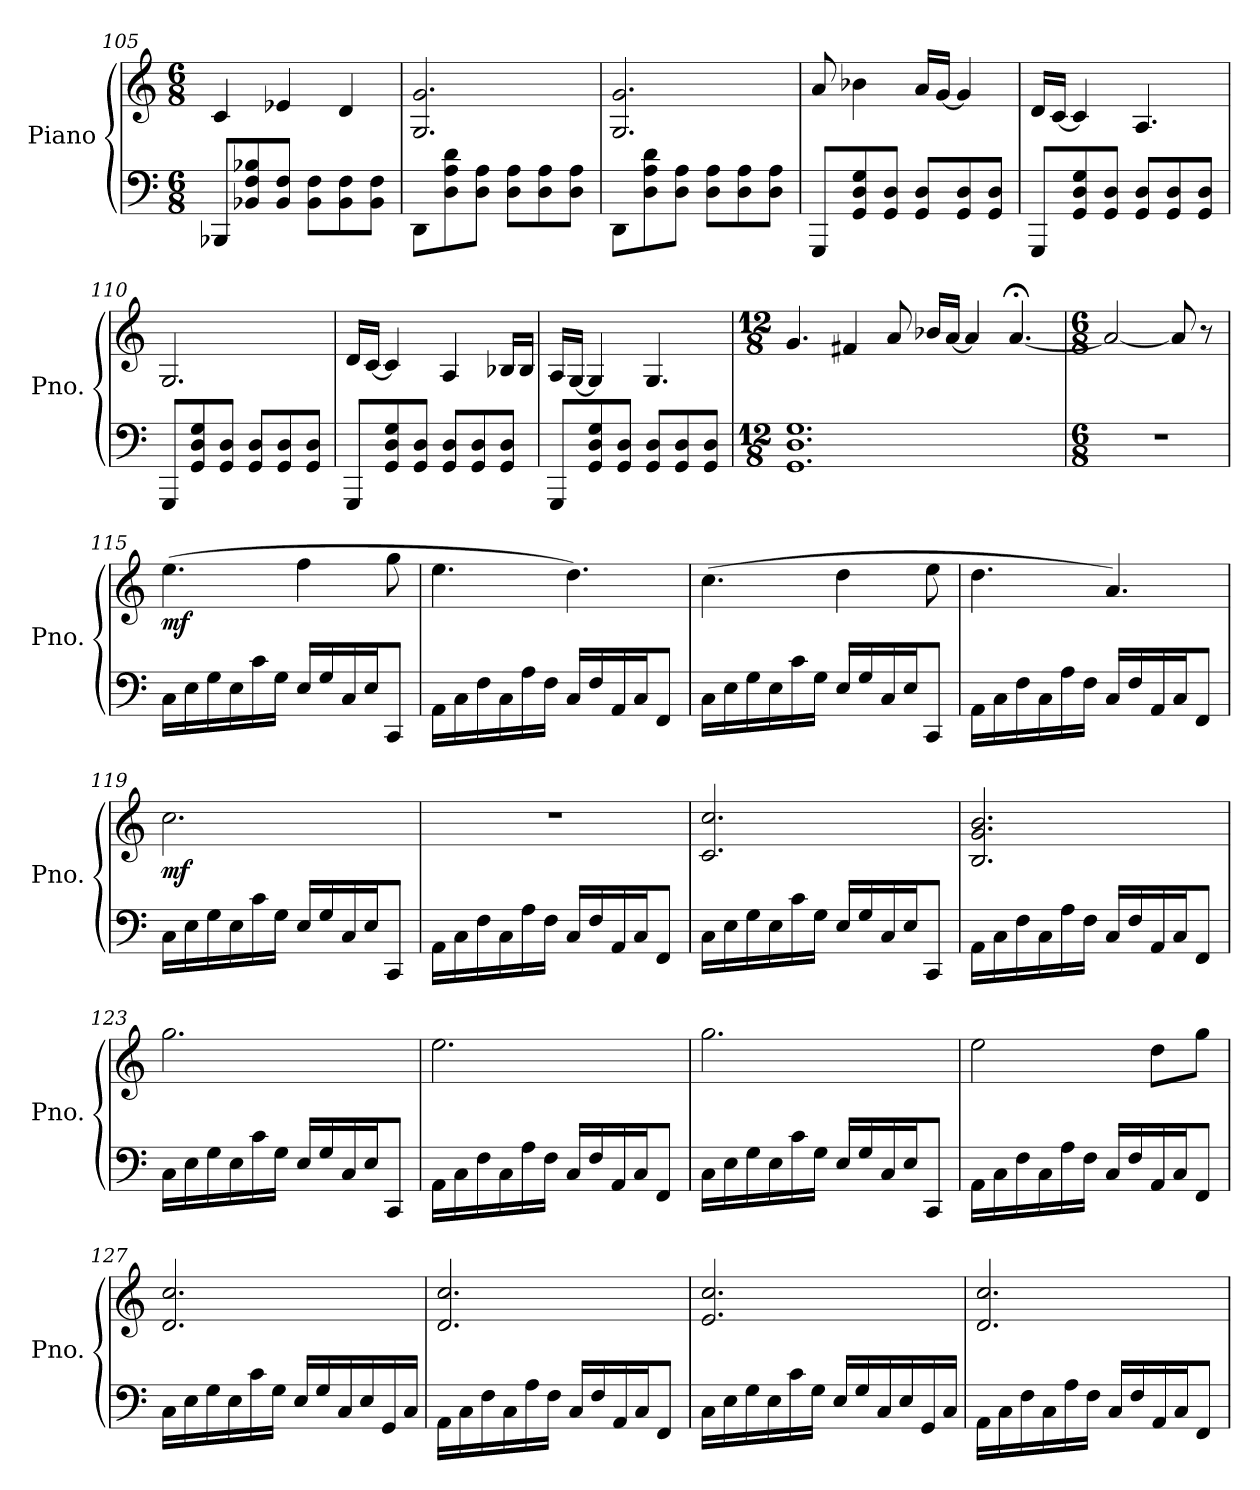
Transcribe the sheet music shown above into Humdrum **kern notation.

**kern	**kern	**dynam
*part1	*part1	*part1
*staff2	*staff1	*staff1/2
*I"Piano	*	*
*I'Pno.	*	*
!!LO:LB:g=z
*clefF4	*clefG2	*
*k[]	*k[]	*
*M6/8	*M6/8	*
=105	=105	=105
8BBB-X/L	4c/	.
8BB-X/ 8F/ 8B-X/	.	.
8BB-/ 8F/J	4e-X/	.
8BB-\ 8F\L	.	.
8BB-\ 8F\	4d/	.
8BB-\ 8F\J	.	.
=106	=106	=106
8DD\L	2.G/ 2.g/	.
8D\ 8A\ 8d\	.	.
8D\ 8A\J	.	.
8D\ 8A\L	.	.
8D\ 8A\	.	.
8D\ 8A\J	.	.
=107	=107	=107
8DD\L	2.G/ 2.g/	.
8D\ 8A\ 8d\	.	.
8D\ 8A\J	.	.
8D\ 8A\L	.	.
8D\ 8A\	.	.
8D\ 8A\J	.	.
=108	=108	=108
8GGG/L	8a/	.
8GG/ 8D/ 8G/	4b-X\	.
8GG/ 8D/J	.	.
8GG/ 8D/L	16a/LL	.
.	[16g/JJ	.
8GG/ 8D/	4g/]	.
8GG/ 8D/J	.	.
=109	=109	=109
8GGG/L	16d/LL	.
.	[16c/JJ	.
8GG/ 8D/ 8G/	4c/]	.
8GG/ 8D/J	.	.
8GG/ 8D/L	4.A/	.
8GG/ 8D/	.	.
8GG/ 8D/J	.	.
=110	=110	=110
8GGG/L	2.G/	.
8GG/ 8D/ 8G/	.	.
8GG/ 8D/J	.	.
8GG/ 8D/L	.	.
8GG/ 8D/	.	.
8GG/ 8D/J	.	.
=111	=111	=111
8GGG/L	16d/LL	.
.	[16c/JJ	.
8GG/ 8D/ 8G/	4c/]	.
8GG/ 8D/J	.	.
8GG/ 8D/L	4A/	.
8GG/ 8D/	.	.
8GG/ 8D/J	16B-X/LL	.
.	16B-/JJ	.
=112	=112	=112
8GGG/L	16A/LL	.
.	[16G/JJ	.
8GG/ 8D/ 8G/	4G/]	.
8GG/ 8D/J	.	.
8GG/ 8D/L	4.G/	.
8GG/ 8D/	.	.
8GG/ 8D/J	.	.
!!LO:PB:g=z
=113	=113	=113
*M12/8	*M12/8	*
1.GG 1.D 1.G	4.g/	.
.	4f#X/	.
.	8a/	.
.	16b-X/LL	.
.	[16a/JJ	.
.	4a/]	.
.	[4.a;</	.
=114	=114	=114
*M6/8	*M6/8	*
2.r	2a/_	.
.	8a/]	.
.	8r	.
=115	=115	=115
*	*MM120	*
!	!	!LO:DY:b
16C\LL	(4.ee\	mf
16E\	.	.
16G\	.	.
16E\	.	.
16c\	.	.
16G\JJ	.	.
16E/LL	4ff\	.
16G/	.	.
16C/	.	.
16E/J	.	.
8CC/J	8gg\	.
=116	=116	=116
16AA\LL	4.ee\	.
16C\	.	.
16F\	.	.
16C\	.	.
16A\	.	.
16F\JJ	.	.
16C/LL	4.dd\)	.
16F/	.	.
16AA/	.	.
16C/J	.	.
8FF/J	.	.
=117	=117	=117
16C\LL	(4.cc\	.
16E\	.	.
16G\	.	.
16E\	.	.
16c\	.	.
16G\JJ	.	.
16E/LL	4dd\	.
16G/	.	.
16C/	.	.
16E/J	.	.
8CC/J	8ee\	.
=118	=118	=118
16AA\LL	4.dd\	.
16C\	.	.
16F\	.	.
16C\	.	.
16A\	.	.
16F\JJ	.	.
16C/LL	4.a/)	.
16F/	.	.
16AA/	.	.
16C/J	.	.
8FF/J	.	.
=119	=119	=119
!	!	!LO:DY:b
16C\LL	2.cc\	mf
16E\	.	.
16G\	.	.
16E\	.	.
16c\	.	.
16G\JJ	.	.
16E/LL	.	.
16G/	.	.
16C/	.	.
16E/J	.	.
8CC/J	.	.
!!LO:LB:g=z
=120	=120	=120
16AA\LL	2.r	.
16C\	.	.
16F\	.	.
16C\	.	.
16A\	.	.
16F\JJ	.	.
16C/LL	.	.
16F/	.	.
16AA/	.	.
16C/J	.	.
8FF/J	.	.
=121	=121	=121
16C\LL	2.c/ 2.cc/	.
16E\	.	.
16G\	.	.
16E\	.	.
16c\	.	.
16G\JJ	.	.
16E/LL	.	.
16G/	.	.
16C/	.	.
16E/J	.	.
8CC/J	.	.
=122	=122	=122
16AA\LL	2.B/ 2.g/ 2.b/	.
16C\	.	.
16F\	.	.
16C\	.	.
16A\	.	.
16F\JJ	.	.
16C/LL	.	.
16F/	.	.
16AA/	.	.
16C/J	.	.
8FF/J	.	.
=123	=123	=123
16C\LL	2.gg\	.
16E\	.	.
16G\	.	.
16E\	.	.
16c\	.	.
16G\JJ	.	.
16E/LL	.	.
16G/	.	.
16C/	.	.
16E/J	.	.
8CC/J	.	.
=124	=124	=124
16AA\LL	2.ee\	.
16C\	.	.
16F\	.	.
16C\	.	.
16A\	.	.
16F\JJ	.	.
16C/LL	.	.
16F/	.	.
16AA/	.	.
16C/J	.	.
8FF/J	.	.
=125	=125	=125
16C\LL	2.gg\	.
16E\	.	.
16G\	.	.
16E\	.	.
16c\	.	.
16G\JJ	.	.
16E/LL	.	.
16G/	.	.
16C/	.	.
16E/J	.	.
8CC/J	.	.
!!LO:LB:g=z
=126	=126	=126
16AA\LL	2ee\	.
16C\	.	.
16F\	.	.
16C\	.	.
16A\	.	.
16F\JJ	.	.
16C/LL	.	.
16F/	.	.
16AA/	8dd\L	.
16C/J	.	.
8FF/J	8gg\J	.
=127	=127	=127
16C\LL	2.d/ 2.cc/	.
16E\	.	.
16G\	.	.
16E\	.	.
16c\	.	.
16G\JJ	.	.
16E/LL	.	.
16G/	.	.
16C/	.	.
16E/	.	.
16GG/	.	.
16C/JJ	.	.
=128	=128	=128
16AA\LL	2.d/ 2.cc/	.
16C\	.	.
16F\	.	.
16C\	.	.
16A\	.	.
16F\JJ	.	.
16C/LL	.	.
16F/	.	.
16AA/	.	.
16C/J	.	.
8FF/J	.	.
=129	=129	=129
16C\LL	2.e/ 2.cc/	.
16E\	.	.
16G\	.	.
16E\	.	.
16c\	.	.
16G\JJ	.	.
16E/LL	.	.
16G/	.	.
16C/	.	.
16E/	.	.
16GG/	.	.
16C/JJ	.	.
=130	=130	=130
16AA\LL	2.d/ 2.cc/	.
16C\	.	.
16F\	.	.
16C\	.	.
16A\	.	.
16F\JJ	.	.
16C/LL	.	.
16F/	.	.
16AA/	.	.
16C/J	.	.
8FF/J	.	.
=	=	=
*-	*-	*-
